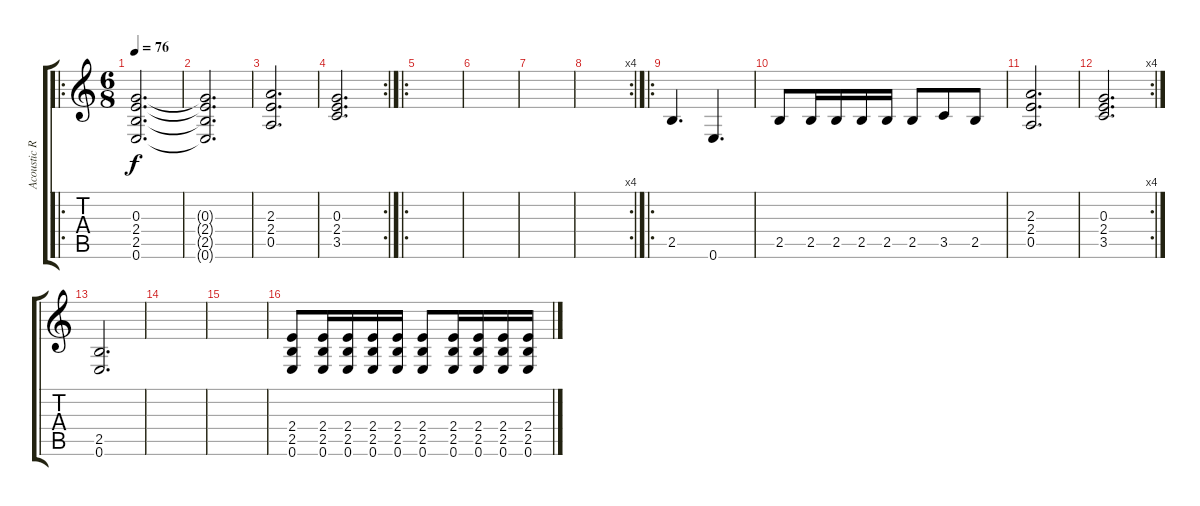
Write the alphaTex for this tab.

\track ("Acoustic Right" "Acoustic R") {instrument acousticguitarsteel}
\staff {score tabs}
\tuning (E4 B3 G3 D3 A2 E2) {hide}
\ro
\ts (6 8)
\tempo 76
\clef g2
\ks c
(0.3 2.4 2.5 0.6).2{d dy f} |
(0.3{t} 2.4{t} 2.5{t} 0.6{t}).2{d} |
(2.3 2.4 0.5).2{d} |
\rc 2
(0.3 2.4 3.5).2{d} |
\ro
|
|
|
\rc 4
|
\ro
2.5.4{d} 0.6.4{d} |
2.5.8 2.5.16 2.5.16 2.5.16 2.5.16 2.5.8 3.5.8 2.5.8 |
(2.3 2.4 0.5).2{d} |
\rc 4
(0.3 2.4 3.5).2{d} |
(2.5 0.6).2{d} |
|
|
(2.4 2.5 0.6).8 (2.4 2.5 0.6).16 (2.4 2.5 0.6).16 (2.4 2.5 0.6).16 (2.4 2.5 0.6).16 (2.4 2.5 0.6).8 (2.4 2.5 0.6).16 (2.4 2.5 0.6).16 (2.4 2.5 0.6).16 (2.4 2.5 0.6).16
